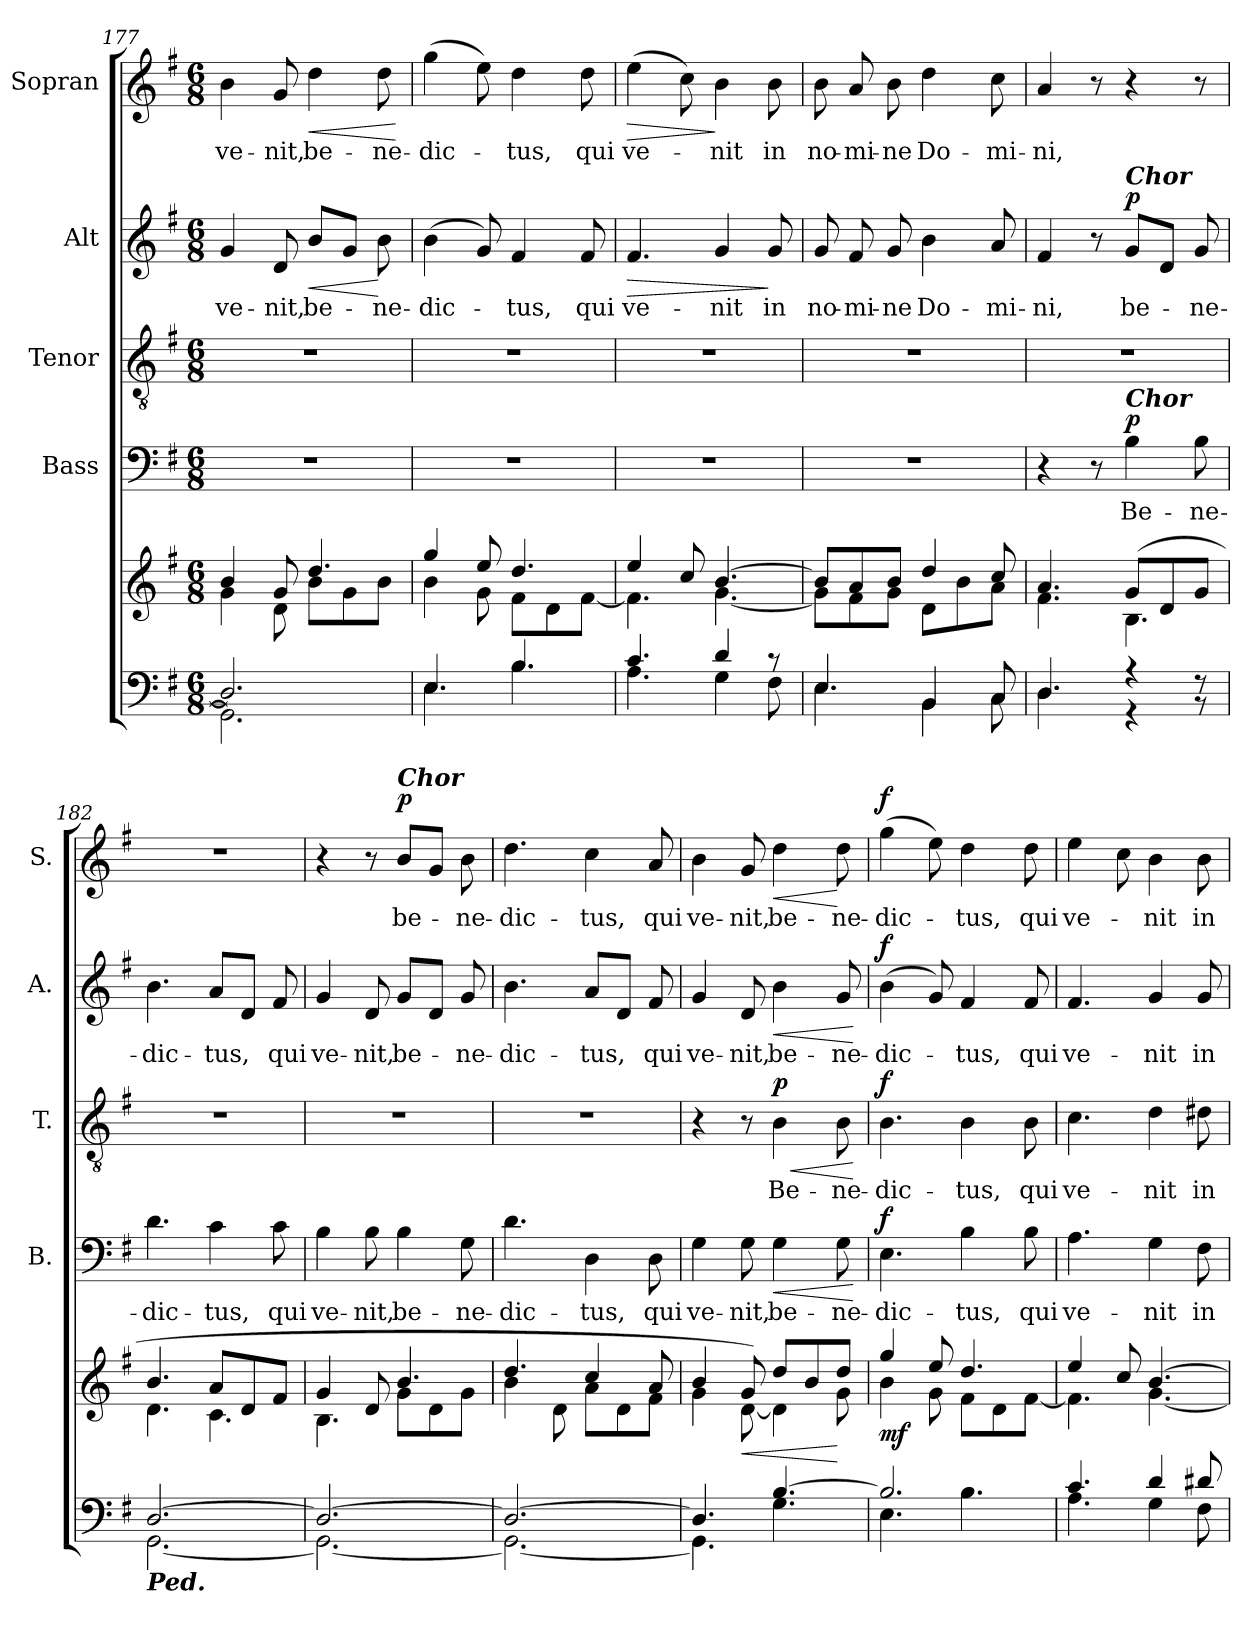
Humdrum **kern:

**kern	**kern	**dynam	**kern	**text	**dynam	**kern	**text	**dynam	**kern	**text	**dynam	**kern	**text	**dynam
*part5	*part5	*part5	*part4	*part4	*part4	*part3	*part3	*part3	*part2	*part2	*part2	*part1	*part1	*part1
*staff6	*staff5	*staff5/6	*staff4	*staff4	*staff4	*staff3	*staff3	*staff3	*staff2	*staff2	*staff2	*staff1	*staff1	*staff1
*	*	*	*I"Bass	*	*	*I"Tenor	*	*	*I"Alt	*	*	*I"Sopran	*	*
*	*	*	*I'B.	*	*	*I'T.	*	*	*I'A.	*	*	*I'S.	*	*
*clefF4	*clefG2	*	*clefF4	*	*	*clefGv2	*	*	*clefG2	*	*	*clefG2	*	*
*k[f#]	*k[f#]	*	*k[f#]	*	*	*k[f#]	*	*	*k[f#]	*	*	*k[f#]	*	*
*G:	*G:	*	*G:	*	*	*G:	*	*	*G:	*	*	*G:	*	*
*M6/8	*M6/8	*	*M6/8	*	*	*M6/8	*	*	*M6/8	*	*	*M6/8	*	*
=177	=177	=177	=177	=177	=177	=177	=177	=177	=177	=177	=177	=177	=177	=177
*^	*^	*	*	*	*	*	*	*	*	*	*	*	*	*
!	!	!	!	!	!	!	!	!	!	!	!	!LO:LY:b	!	!	!LO:LY:b	!
2.D/]	2.GG\]	4b/	4g\	.	2.r	.	.	2.r	.	.	4g/	ve-	.	4b\	ve-	.
!	!	!	!	!	!	!	!	!	!	!	!	!LO:LY:b	!	!	!LO:LY:b	!
.	.	8g/	8d\	.	.	.	.	.	.	.	8d/	-nit,	.	8g/	-nit,	.
!	!	!	!	!	!	!	!	!	!	!	!	!LO:LY:b	!LO:HP:b	!	!LO:LY:b	!LO:HP:b
.	.	4.dd/	8b\L	.	.	.	.	.	.	.	8b/L	be-	<	4dd\	be-	<
.	.	.	8g\	.	.	.	.	.	.	.	8g/J	.	.	.	.	.
!	!	!	!	!	!	!	!	!	!	!	!	!LO:LY:b	!	!	!LO:LY:b	!
.	.	.	8b\J	.	.	.	.	.	.	.	8b\	-ne-	[	8dd\	-ne-	.
*v	*v	*	*	*	*	*	*	*	*	*	*	*	*	*	*	*
*	*v	*v	*	*	*	*	*	*	*	*	*	*	*	*	*
.	.	.	.	.	.	.	.	.	.	.	.	.	.	[
=178	=178	=178	=178	=178	=178	=178	=178	=178	=178	=178	=178	=178	=178	=178
*^	*^	*	*	*	*	*	*	*	*	*	*	*	*	*
!	!	!	!	!	!	!	!	!	!	!	!	!LO:LY:b	!	!	!LO:LY:b	!
4.E/	4.E\	4gg/	4b\	.	2.r	.	.	2.r	.	.	(>4b\	-dic-	.	(>4gg\	-dic-	.
.	.	8ee/	8g\	.	.	.	.	.	.	.	8g/)	.	.	8ee\)	.	.
!	!	!	!	!	!	!	!	!	!	!	!	!LO:LY:b	!	!	!LO:LY:b	!
4.B/	4.B\	4.dd/	8f#\L	.	.	.	.	.	.	.	4f#/	-tus,	.	4dd\	-tus,	.
.	.	.	8d\	.	.	.	.	.	.	.	.	.	.	.	.	.
!	!	!	!	!	!	!	!	!	!	!	!	!LO:LY:b	!	!	!LO:LY:b	!
.	.	.	[<8f#\J	.	.	.	.	.	.	.	8f#/	qui	.	8dd\	qui	.
=179	=179	=179	=179	=179	=179	=179	=179	=179	=179	=179	=179	=179	=179	=179	=179	=179
!	!	!	!	!	!	!	!	!	!	!	!	!LO:LY:b	!LO:HP:b	!	!LO:LY:b	!LO:HP:b
4.c/	4.A\	4ee/	4.f#\]	.	2.r	.	.	2.r	.	.	4.f#/	ve-	>	(>4ee\	ve-	>
.	.	8cc/	.	.	.	.	.	.	.	.	.	.	.	8cc\)	.	.
!	!	!	!	!	!	!	!	!	!	!	!	!LO:LY:b	!	!	!LO:LY:b	!
4d/	4G\	[>4.b/	[<4.g\	.	.	.	.	.	.	.	4g/	-nit	.	4b\	-nit	]
!	!	!	!	!	!	!	!	!	!	!	!	!LO:LY:b	!	!	!LO:LY:b	!
8rc	8F#\	.	.	.	.	.	.	.	.	.	8g/	in	]	8b\	in	.
=180	=180	=180	=180	=180	=180	=180	=180	=180	=180	=180	=180	=180	=180	=180	=180	=180
!	!	!	!	!	!	!	!	!	!	!	!	!LO:LY:b	!	!	!LO:LY:b	!
4.E/	4.E\	8b/L]	8g\L]	.	2.r	.	.	2.r	.	.	8g/	no-	.	8b\	no-	.
!	!	!	!	!	!	!	!	!	!	!	!	!LO:LY:b	!	!	!LO:LY:b	!
.	.	8a/	8f#\	.	.	.	.	.	.	.	8f#/	-mi-	.	8a/	-mi-	.
!	!	!	!	!	!	!	!	!	!	!	!	!LO:LY:b	!	!	!LO:LY:b	!
.	.	8b/J	8g\J	.	.	.	.	.	.	.	8g/	-ne	.	8b\	-ne	.
!	!	!	!	!	!	!	!	!	!	!	!	!LO:LY:b	!	!	!LO:LY:b	!
4BB/	4BB\	4dd/	8d\L	.	.	.	.	.	.	.	4b\	Do-	.	4dd\	Do-	.
.	.	.	8b\	.	.	.	.	.	.	.	.	.	.	.	.	.
!	!	!	!	!	!	!	!	!	!	!	!	!LO:LY:b	!	!	!LO:LY:b	!
8C/	8C\	8cc/	8a\J	.	.	.	.	.	.	.	8a/	-mi-	.	8cc\	-mi-	.
!!LO:PB:g=z
=181	=181	=181	=181	=181	=181	=181	=181	=181	=181	=181	=181	=181	=181	=181	=181	=181
!	!	!	!	!	!	!	!	!	!	!	!	!LO:LY:b	!	!	!LO:LY:b	!
4.D/	4.D\	4.a/	4.f#\	.	4r	.	.	2.r	.	.	4f#/	-ni,	.	4a/	-ni,	.
.	.	.	.	.	8r	.	.	.	.	.	8r	.	.	8r	.	.
!	!	!	!	!	!	!	!	!	!	!	!LO:TX:a:Bi:t=Chor	!	!	!	!	!
!	!	!	!	!	!LO:TX:a:Bi:t=Chor	!	!	!	!	!	!	!	!	!	!	!
!	!	!	!	!	!	!LO:LY:b	!LO:DY:a	!	!	!	!	!LO:LY:b	!LO:DY:a	!	!	!
4r	4r	(>8g/L	4.B\	.	4B\	Be-	p	.	.	.	8g/L	be-	p	4r	.	.
.	.	8d/	.	.	.	.	.	.	.	.	8d/J	.	.	.	.	.
!	!	!	!	!	!	!LO:LY:b	!	!	!	!	!	!LO:LY:b	!	!	!	!
8r	8r	8g/J	.	.	8B\	-ne-	.	.	.	.	8g/	-ne-	.	8r	.	.
=182	=182	=182	=182	=182	=182	=182	=182	=182	=182	=182	=182	=182	=182	=182	=182	=182
!LO:TX:b:Bi:t=Ped.	!	!	!	!	!	!	!	!	!	!	!	!	!	!	!	!
!	!	!	!	!	!	!LO:LY:b	!	!	!	!	!	!LO:LY:b	!	!	!	!
[>2.D/	[<2.GG\	4.b/	4.d\	.	4.d\	-dic-	.	2.r	.	.	4.b\	-dic-	.	2.r	.	.
!	!	!	!	!	!	!LO:LY:b	!	!	!	!	!	!LO:LY:b	!	!	!	!
.	.	8a/L	4.c\	.	4c\	-tus,	.	.	.	.	8a/L	-tus,	.	.	.	.
.	.	8d/	.	.	.	.	.	.	.	.	8d/J	.	.	.	.	.
!	!	!	!	!	!	!LO:LY:b	!	!	!	!	!	!LO:LY:b	!	!	!	!
.	.	8f#/J	.	.	8c\	qui	.	.	.	.	8f#/	qui	.	.	.	.
=183	=183	=183	=183	=183	=183	=183	=183	=183	=183	=183	=183	=183	=183	=183	=183	=183
!	!	!	!	!	!	!LO:LY:b	!	!	!	!	!	!LO:LY:b	!	!	!	!
2.D/_	2.GG\_	4g/	4.B\	.	4B\	ve-	.	2.r	.	.	4g/	ve-	.	4r	.	.
!	!	!	!	!	!	!LO:LY:b	!	!	!	!	!	!LO:LY:b	!	!	!	!
.	.	8d/	.	.	8B\	-nit,	.	.	.	.	8d/	-nit,	.	8r	.	.
!	!	!	!	!	!	!	!	!	!	!	!	!	!	!LO:TX:a:Bi:t=Chor	!	!
!	!	!	!	!	!	!LO:LY:b	!	!	!	!	!	!LO:LY:b	!	!	!LO:LY:b	!LO:DY:a
.	.	4.b/	8g\L	.	4B\	be-	.	.	.	.	8g/L	be-	.	8b/L	be-	p
.	.	.	8d\	.	.	.	.	.	.	.	8d/J	.	.	8g/J	.	.
!	!	!	!	!	!	!LO:LY:b	!	!	!	!	!	!LO:LY:b	!	!	!LO:LY:b	!
.	.	.	8g\J	.	8G\	-ne-	.	.	.	.	8g/	-ne-	.	8b\	-ne-	.
=184	=184	=184	=184	=184	=184	=184	=184	=184	=184	=184	=184	=184	=184	=184	=184	=184
!	!	!	!	!	!	!LO:LY:b	!	!	!	!	!	!LO:LY:b	!	!	!LO:LY:b	!
2.D/_	2.GG\_	4.dd/	4b\	.	4.d\	-dic-	.	2.r	.	.	4.b\	-dic-	.	4.dd\	-dic-	.
.	.	.	8d\	.	.	.	.	.	.	.	.	.	.	.	.	.
!	!	!	!	!	!	!LO:LY:b	!	!	!	!	!	!LO:LY:b	!	!	!LO:LY:b	!
.	.	4cc/	8a\L	.	4D\	-tus,	.	.	.	.	8a/L	-tus,	.	4cc\	-tus,	.
.	.	.	8d\	.	.	.	.	.	.	.	8d/J	.	.	.	.	.
!	!	!	!	!	!	!LO:LY:b	!	!	!	!	!	!LO:LY:b	!	!	!LO:LY:b	!
.	.	8a/	8f#\J	.	8D\	qui	.	.	.	.	8f#/	qui	.	8a/	qui	.
=185	=185	=185	=185	=185	=185	=185	=185	=185	=185	=185	=185	=185	=185	=185	=185	=185
!	!	!	!	!	!	!LO:LY:b	!	!	!	!	!	!LO:LY:b	!	!	!LO:LY:b	!
4.D/]	4.GG\]	4b/	4g\	.	4G\	ve-	.	4r	.	.	4g/	ve-	.	4b\	ve-	.
!	!	!	!	!LO:HP:b	!	!LO:LY:b	!	!	!	!	!	!LO:LY:b	!	!	!LO:LY:b	!
.	.	8g/)	[<8d\	<	8G\	-nit,	.	8r	.	.	8d/	-nit,	.	8g/	-nit,	.
!	!	!	!	!	!	!LO:LY:b	!LO:HP:b	!	!LO:LY:b	!LO:HP:b	!	!LO:LY:b	!LO:HP:b	!	!LO:LY:b	!LO:HP:b
!	!	!	!	!	!	!	!	!	!	!LO:DY:n=1:a	!	!	!	!	!	!
[>4.B/	4.G\	8dd/L	4d\]	.	4G\	be-	<	4B\	Be-	< p	4b\	be-	<	4dd\	be-	<
.	.	8b/	.	.	.	.	.	.	.	.	.	.	.	.	.	.
!	!	!	!	!	!	!LO:LY:b	!	!	!LO:LY:b	!	!	!LO:LY:b	!	!	!LO:LY:b	!
.	.	8dd/J	8g\	[	8G\	-ne-	.	8B\	-ne-	.	8g/	-ne-	.	8dd\	-ne-	[
*v	*v	*	*	*	*	*	*	*	*	*	*	*	*	*	*	*
*	*v	*v	*	*	*	*	*	*	*	*	*	*	*	*	*
.	.	.	.	.	[	.	.	[	.	.	[	.	.	.
!!LO:PB:g=z
=186	=186	=186	=186	=186	=186	=186	=186	=186	=186	=186	=186	=186	=186	=186
*^	*^	*	*	*	*	*	*	*	*	*	*	*	*	*
!	!	!	!	!LO:DY:b	!	!LO:LY:b	!LO:DY:a	!	!LO:LY:b	!LO:DY:a	!	!LO:LY:b	!LO:DY:a	!	!LO:LY:b	!LO:DY:a
2.B/]	4.E\	4gg/	4b\	mf	4.E\	-dic-	f	4.B\	-dic-	f	(>4b\	-dic-	f	(>4gg\	-dic-	f
.	.	8ee/	8g\	.	.	.	.	.	.	.	8g/)	.	.	8ee\)	.	.
!	!	!	!	!	!	!LO:LY:b	!	!	!LO:LY:b	!	!	!LO:LY:b	!	!	!LO:LY:b	!
.	4.B\	4.dd/	8f#\L	.	4B\	-tus,	.	4B\	-tus,	.	4f#/	-tus,	.	4dd\	-tus,	.
.	.	.	8d\	.	.	.	.	.	.	.	.	.	.	.	.	.
!	!	!	!	!	!	!LO:LY:b	!	!	!LO:LY:b	!	!	!LO:LY:b	!	!	!LO:LY:b	!
.	.	.	[<8f#\J	.	8B\	qui	.	8B\	qui	.	8f#/	qui	.	8dd\	qui	.
=187	=187	=187	=187	=187	=187	=187	=187	=187	=187	=187	=187	=187	=187	=187	=187	=187
!	!	!	!	!	!	!LO:LY:b	!	!	!LO:LY:b	!	!	!LO:LY:b	!	!	!LO:LY:b	!
4.c/	4.A\	4ee/	4.f#\]	.	4.A\	ve-	.	4.c\	ve-	.	4.f#/	ve-	.	4ee\	ve-	.
.	.	8cc/	.	.	.	.	.	.	.	.	.	.	.	8cc\	.	.
!	!	!	!	!	!	!LO:LY:b	!	!	!LO:LY:b	!	!	!LO:LY:b	!	!	!LO:LY:b	!
4d/	4G\	[>4.b/	[<4.g\	.	4G\	-nit	.	4d\	-nit	.	4g/	-nit	.	4b\	-nit	.
!	!	!	!	!	!	!LO:LY:b	!	!	!LO:LY:b	!	!	!LO:LY:b	!	!	!LO:LY:b	!
8d#X/	8F#\	.	.	.	8F#\	in	.	8d#X\	in	.	8g/	in	.	8b\	in	.
*v	*v	*	*	*	*	*	*	*	*	*	*	*	*	*	*	*
*	*v	*v	*	*	*	*	*	*	*	*	*	*	*	*	*
=	=	=	=	=	=	=	=	=	=	=	=	=	=	=
*-	*-	*-	*-	*-	*-	*-	*-	*-	*-	*-	*-	*-	*-	*-
